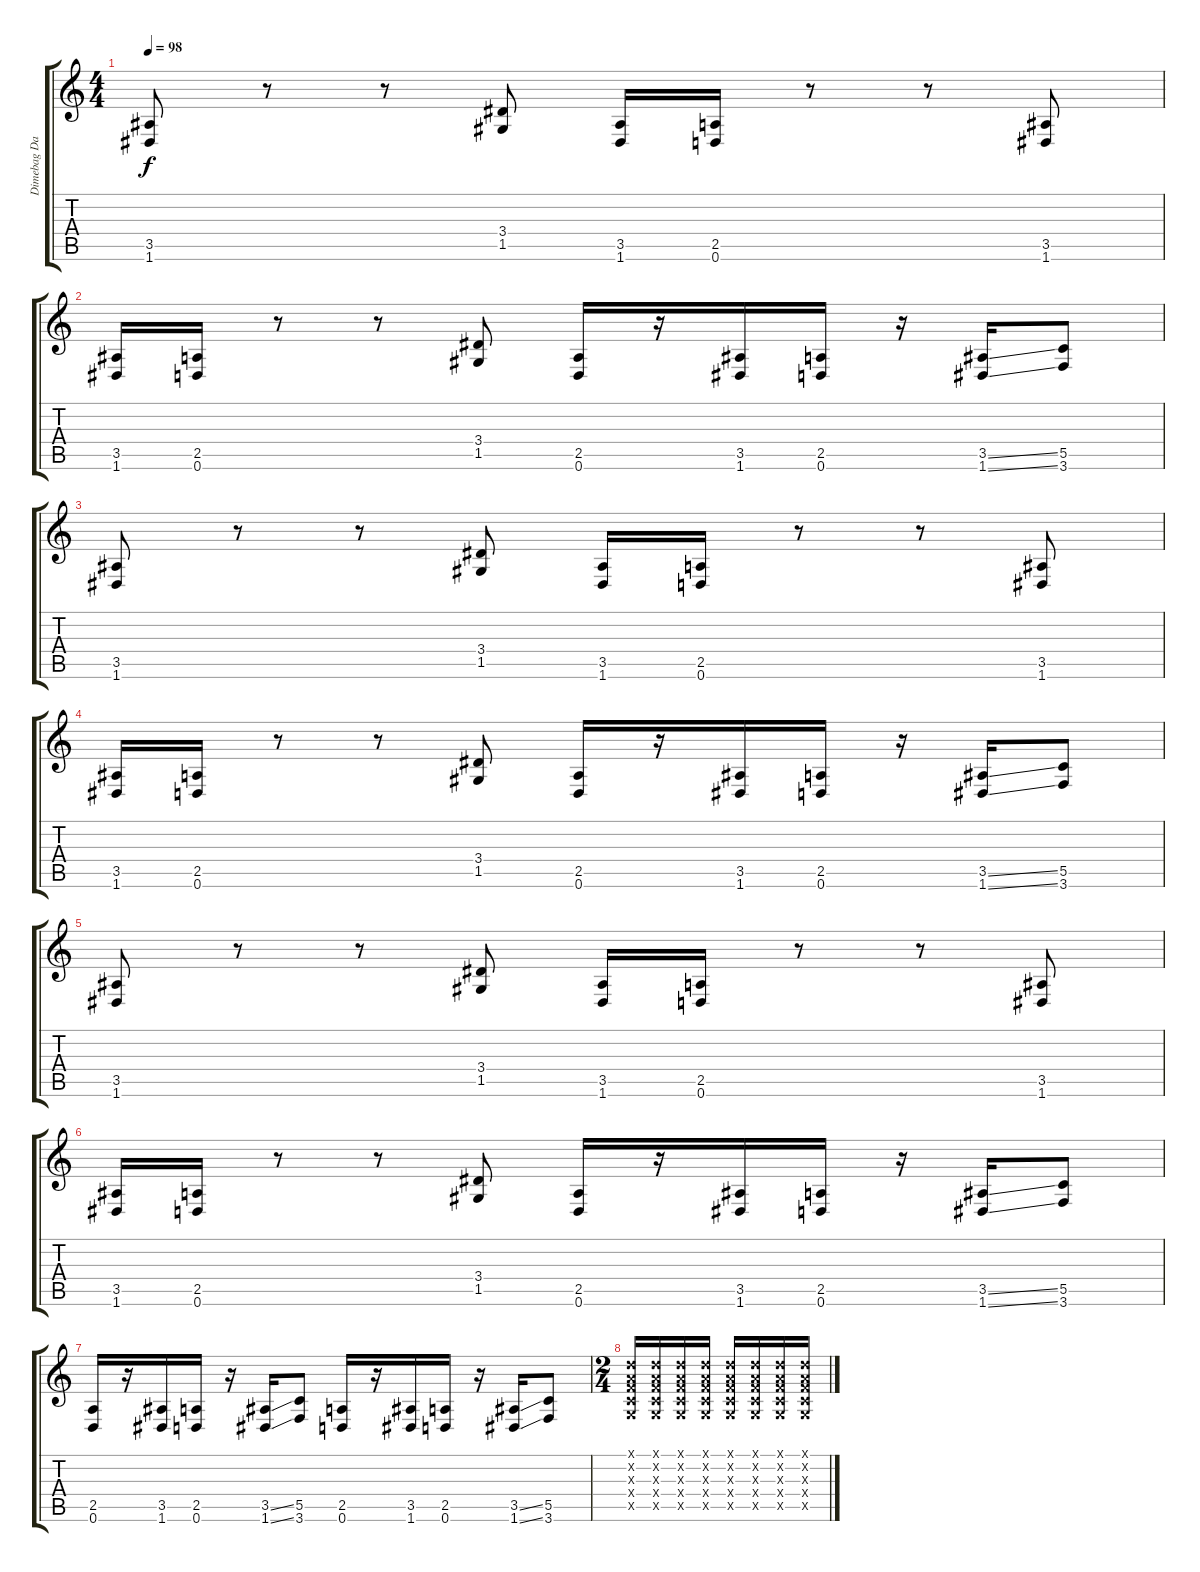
\track ("Dimebag Darrell" "Dimebag Da") {instrument overdrivenguitar}
\staff {score tabs}
\tuning (D4 A3 F3 C3 G2 D2) {hide}
\ts (4 4)
\tempo 98
\clef g2
\ks c
(3.5 1.6).8{dy f} r.8 r.8 (3.4 1.5).8 (3.5 1.6).16 (2.5 0.6).16 r.8 r.8 (3.5 1.6).8 |
(3.5 1.6).16 (2.5 0.6).16 r.8 r.8 (3.4 1.5).8 (2.5 0.6).16 r.16 (3.5 1.6).16 (2.5 0.6).16 r.16 (3.5{ss} 1.6{ss}).16 (5.5 3.6).8 |
(3.5 1.6).8 r.8 r.8 (3.4 1.5).8 (3.5 1.6).16 (2.5 0.6).16 r.8 r.8 (3.5 1.6).8 |
(3.5 1.6).16 (2.5 0.6).16 r.8 r.8 (3.4 1.5).8 (2.5 0.6).16 r.16 (3.5 1.6).16 (2.5 0.6).16 r.16 (3.5{ss} 1.6{ss}).16 (5.5 3.6).8 |
(3.5 1.6).8 r.8 r.8 (3.4 1.5).8 (3.5 1.6).16 (2.5 0.6).16 r.8 r.8 (3.5 1.6).8 |
(3.5 1.6).16 (2.5 0.6).16 r.8 r.8 (3.4 1.5).8 (2.5 0.6).16 r.16 (3.5 1.6).16 (2.5 0.6).16 r.16 (3.5{ss} 1.6{ss}).16 (5.5 3.6).8 |
(2.5 0.6).16 r.16 (3.5 1.6).16 (2.5 0.6).16 r.16 (3.5{ss} 1.6{ss}).16 (5.5 3.6).8 (2.5 0.6).16 r.16 (3.5 1.6).16 (2.5 0.6).16 r.16 (3.5{ss} 1.6{ss}).16 (5.5 3.6).8 |
\ts (2 4)
(0.1{x} 0.2{x} 0.3{x} 0.4{x} 0.5{x}).16 (0.1{x} 0.2{x} 0.3{x} 0.4{x} 0.5{x}).16 (0.1{x} 0.2{x} 0.3{x} 0.4{x} 0.5{x}).16 (0.1{x} 0.2{x} 0.3{x} 0.4{x} 0.5{x}).16 (0.1{x} 0.2{x} 0.3{x} 0.4{x} 0.5{x}).16 (0.1{x} 0.2{x} 0.3{x} 0.4{x} 0.5{x}).16 (0.1{x} 0.2{x} 0.3{x} 0.4{x} 0.5{x}).16 (0.1{x} 0.2{x} 0.3{x} 0.4{x} 0.5{x}).16
